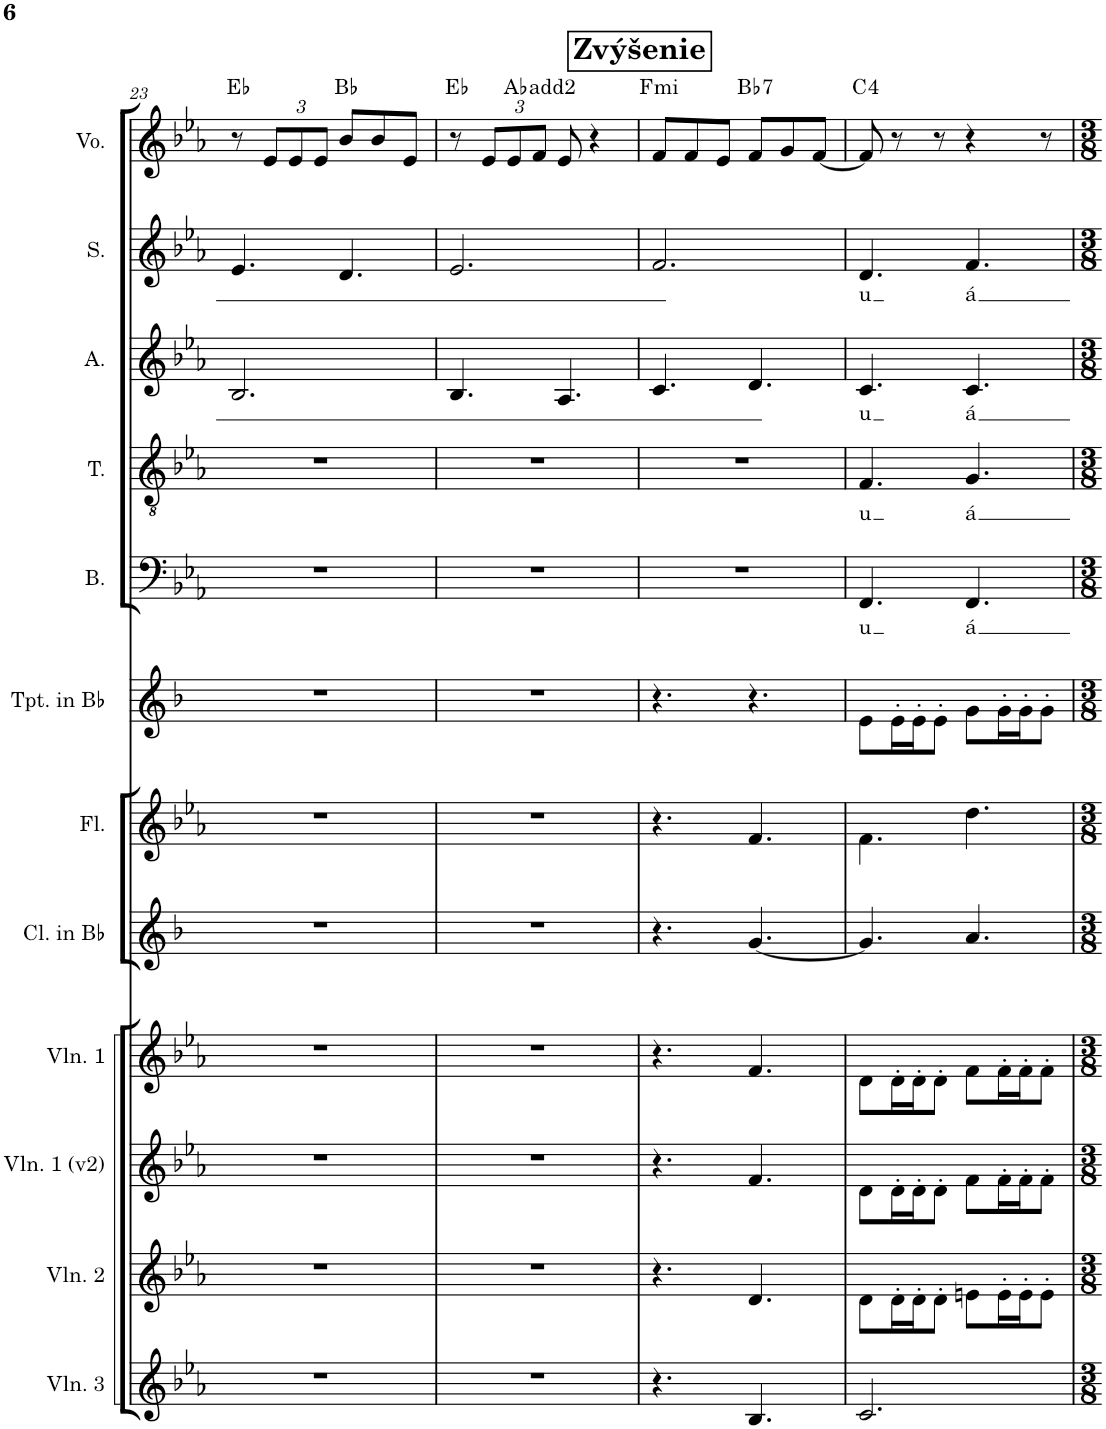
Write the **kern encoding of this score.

**kern	**kern	**kern	**kern	**kern	**kern	**kern	**kern	**text	**kern	**text	**kern	**text	**kern	**text	**kern	**harte
*part12	*part11	*part10	*part9	*part8	*part7	*part6	*part5	*part5	*part4	*part4	*part3	*part3	*part2	*part2	*part1	*part1
*staff12	*staff11	*staff10	*staff9	*staff8	*staff7	*staff6	*staff5	*staff5	*staff4	*staff4	*staff3	*staff3	*staff2	*staff2	*staff1	*
*I"Violin 3	*I"Violin 2	*I"Violin 1 (v2)	*I"Violin 1	*I"Clarinet in Bb	*I"Flute	*I"Trumpet in Bb	*I"Bass	*	*I"Tenor	*	*I"Alto	*	*I"Soprano	*	*I"Voice	*
*I'Vln. 3	*I'Vln. 2	*I'Vln. 1 (v2)	*I'Vln. 1	*I'Cl. in Bb	*I'Fl.	*I'Tpt. in Bb	*I'B.	*	*I'T.	*	*I'A.	*	*I'S.	*	*I'Vo.	*
!!LO:PB:g=z
*clefG2	*clefG2	*clefG2	*clefG2	*clefG2	*clefG2	*clefG2	*clefF4	*	*clefGv2	*	*clefG2	*	*clefG2	*	*clefG2	*
*	*	*	*	*Trd1c2	*	*Trd1c2	*	*	*	*	*	*	*	*	*	*
*k[b-e-a-]	*k[b-e-a-]	*k[b-e-a-]	*k[b-e-a-]	*k[b-]	*k[b-e-a-]	*k[b-]	*k[b-e-a-]	*	*k[b-e-a-]	*	*k[b-e-a-]	*	*k[b-e-a-]	*	*k[b-e-a-]	*
*M6/8	*M6/8	*M6/8	*M6/8	*M6/8	*M6/8	*M6/8	*M6/8	*	*M6/8	*	*M6/8	*	*M6/8	*	*M6/8	*
=23	=23	=23	=23	=23	=23	=23	=23	=23	=23	=23	=23	=23	=23	=23	=23	=23
2.r	2.r	2.r	2.r	2.r	2.r	2.r	2.r	.	2.r	.	2.B-/	.	4.e-/	.	8r	Eb:maj
*	*	*	*	*	*	*	*	*	*	*	*	*	*	*	*Xbrackettup	*
.	.	.	.	.	.	.	.	.	.	.	.	.	.	.	12e-/L	.
.	.	.	.	.	.	.	.	.	.	.	.	.	.	.	12e-/	.
.	.	.	.	.	.	.	.	.	.	.	.	.	.	.	12e-/J	.
.	.	.	.	.	.	.	.	.	.	.	.	.	4.d/	.	8b-/L	Bb:maj
.	.	.	.	.	.	.	.	.	.	.	.	.	.	.	8b-/	.
.	.	.	.	.	.	.	.	.	.	.	.	.	.	.	8e-/J	.
=24	=24	=24	=24	=24	=24	=24	=24	=24	=24	=24	=24	=24	=24	=24	=24	=24
2.r	2.r	2.r	2.r	2.r	2.r	2.r	2.r	.	2.r	.	4.B-/	.	2.e-/	.	8r	Eb:maj
.	.	.	.	.	.	.	.	.	.	.	.	.	.	.	12e-/L	.
.	.	.	.	.	.	.	.	.	.	.	.	.	.	.	12e-/	.
.	.	.	.	.	.	.	.	.	.	.	.	.	.	.	12f/J	Ab:maj(2)
.	.	.	.	.	.	.	.	.	.	.	4.A-/	.	.	.	8e-/	.
.	.	.	.	.	.	.	.	.	.	.	.	.	.	.	4r	.
!!LO:REH:place=s1:a:B:cj:fs=14:t=Zvýšenie
=25	=25	=25	=25	=25	=25	=25	=25	=25	=25	=25	=25	=25	=25	=25	=25	=25
!	!	!	!	!	!	!	!	!	!	!	!	!	!	!	!	!LO:H:kt=mi
4.r	4.r	4.r	4.r	4.r	4.r	4.r	2.r	.	2.r	.	4.c/	.	2.f/	.	8f/L	F:min
.	.	.	.	.	.	.	.	.	.	.	.	.	.	.	8f/	.
.	.	.	.	.	.	.	.	.	.	.	.	.	.	.	8e-/J	.
!	!	!	!	!	!	!	!	!	!	!	!	!	!	!	!	!LO:H:kt=7
4.B-/	4.d/	4.f/	4.f/	[4.g/	4.f/	4.r	.	.	.	.	4.d/	.	.	.	8f/L	Bb:7
.	.	.	.	.	.	.	.	.	.	.	.	.	.	.	8g/	.
.	.	.	.	.	.	.	.	.	.	.	.	.	.	.	[8f/J	.
=26	=26	=26	=26	=26	=26	=26	=26	=26	=26	=26	=26	=26	=26	=26	=26	=26
!	!	!	!	!	!	!	!	!LO:LY:b	!	!LO:LY:b	!	!LO:LY:b	!	!LO:LY:b	!	!
2.c/	8d\L	8d\L	8d\L	4.g/]	4.f\	8e\L	4.FF/	u	4.F/	u	4.c/	u	4.d/	u	8f/]	C:maj(4)
.	16d'\L	16d'\L	16d'\L	.	.	16e'\L	.	.	.	.	.	.	.	.	8r	.
.	16d'\J	16d'\J	16d'\J	.	.	16e'\J	.	.	.	.	.	.	.	.	.	.
.	8d'\J	8d'\J	8d'\J	.	.	8e'\J	.	.	.	.	.	.	.	.	8r	.
!	!	!	!	!	!	!	!	!LO:LY:b	!	!LO:LY:b	!	!LO:LY:b	!	!LO:LY:b	!	!
.	8en\L	8f\L	8f\L	4.a/	4.dd\	8g\L	4.FF/	á	4.G/	á	4.c/	á	4.f/	á	4r	.
.	16e'\L	16f'\L	16f'\L	.	.	16g'\L	.	.	.	.	.	.	.	.	.	.
.	16e'\J	16f'\J	16f'\J	.	.	16g'\J	.	.	.	.	.	.	.	.	.	.
.	8e'\J	8f'\J	8f'\J	.	.	8g'\J	.	.	.	.	.	.	.	.	8r	.
=	=	=	=	=	=	=	=	=	=	=	=	=	=	=	=	=
*-	*-	*-	*-	*-	*-	*-	*-	*-	*-	*-	*-	*-	*-	*-	*-	*-
